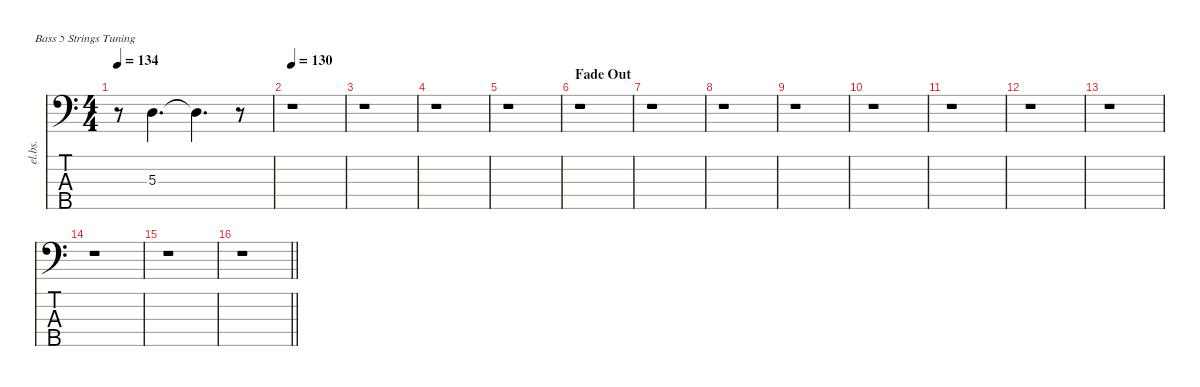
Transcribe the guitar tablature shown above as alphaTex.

\defaultSystemsLayout 4
\hideDynamics
\bracketExtendMode nobrackets
\track ("E.Bass" "el.bs.") {solo instrument electricbassfinger}
\staff {score tabs}
\tuning (G2 D2 A1 E1 B0)
\ts (4 4)
\tempo 134
\clef f4
\ks c
r.8{dy mf} 5.3.4{d} 5.3{t}.4{d} r.8 |
\tempo 130
r.1 |
r.1 |
r.1 |
r.1 |
\section ("" "Fade Out")
r.1 |
r.1 |
r.1 |
r.1 |
r.1 |
r.1 |
r.1 |
r.1 |
r.1 |
r.1 |
\barLineRight lightlight
r.1
